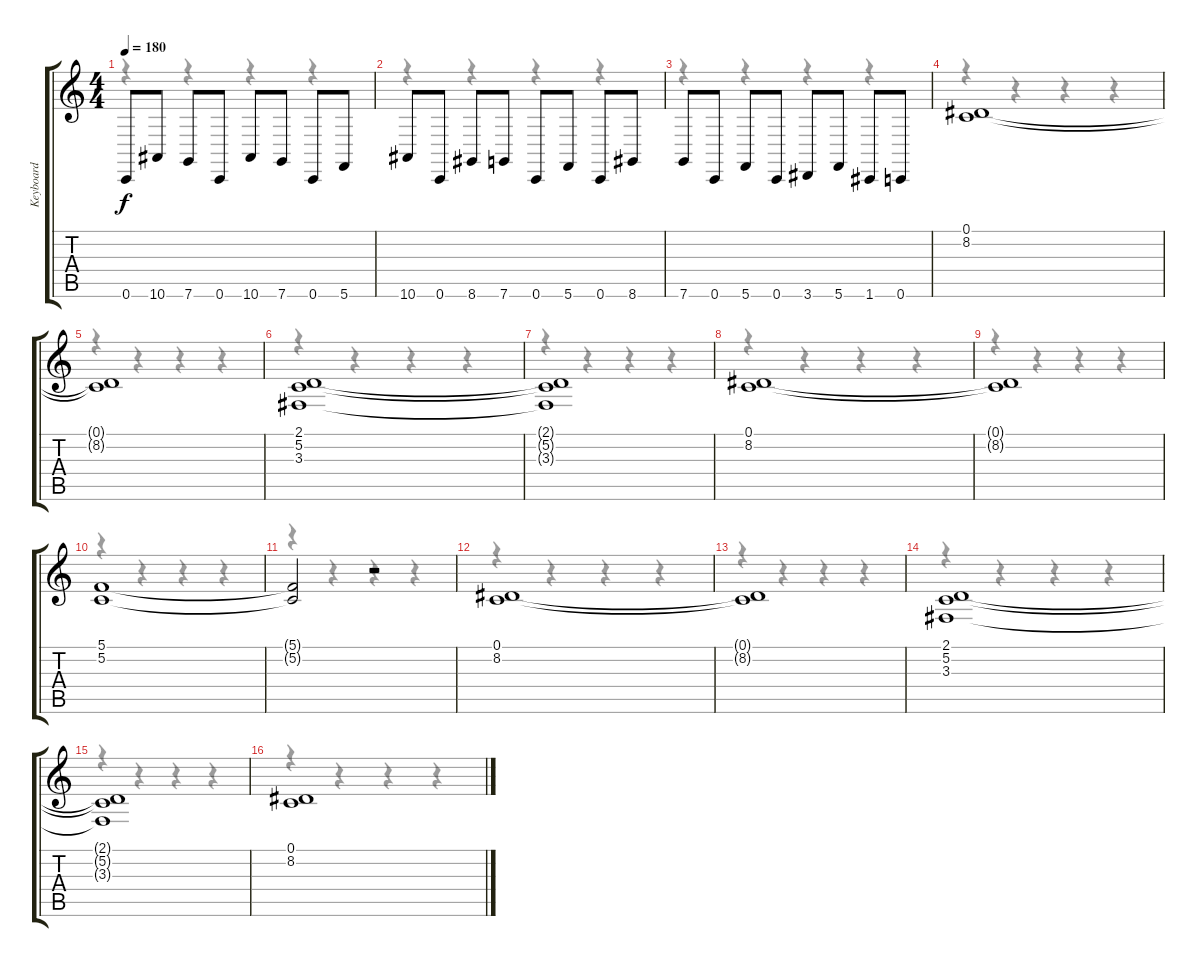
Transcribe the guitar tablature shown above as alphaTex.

\track ("Keyboard" "Keyboard") {instrument lead2sawtooth}
\staff {score tabs}
\tuning (C4 G3 Eb3 Bb2 F2 C2) {hide}
\voice
\ts (4 4)
\tempo 180
\clef g2
\ks c
0.6.8{dy f} 10.6.8 7.6.8 0.6.8 10.6.8 7.6.8 0.6.8 5.6.8 |
10.6.8 0.6.8 8.6.8 7.6.8 0.6.8 5.6.8 0.6.8 8.6.8 |
7.6.8 0.6.8 5.6.8 0.6.8 3.6.8 5.6.8 1.6.8 0.6.8 |
(0.1 8.2).1 |
(0.1{t} 8.2{t}).1 |
(2.1 5.2 3.3).1 |
(2.1{t} 5.2{t} 3.3{t}).1 |
(0.1 8.2).1 |
(0.1{t} 8.2{t}).1 |
(5.1 5.2).1 |
(5.1{t} 5.2{t}).2 r.2 |
(0.1 8.2).1 |
(0.1{t} 8.2{t}).1 |
(2.1 5.2 3.3).1 |
(2.1{t} 5.2{t} 3.3{t}).1 |
(0.1 8.2).1
\voice
\clef g2
\ottava regular
\simile none
\ks c
r.4{dy f} r.4 r.4 r.4 |
r.4 r.4 r.4 r.4 |
r.4 r.4 r.4 r.4 |
r.4 r.4 r.4 r.4 |
r.4 r.4 r.4 r.4 |
r.4 r.4 r.4 r.4 |
r.4 r.4 r.4 r.4 |
r.4 r.4 r.4 r.4 |
r.4 r.4 r.4 r.4 |
r.4 r.4 r.4 r.4 |
r.4 r.4 r.4 r.4 |
r.4 r.4 r.4 r.4 |
r.4 r.4 r.4 r.4 |
r.4 r.4 r.4 r.4 |
r.4 r.4 r.4 r.4 |
r.4 r.4 r.4 r.4
